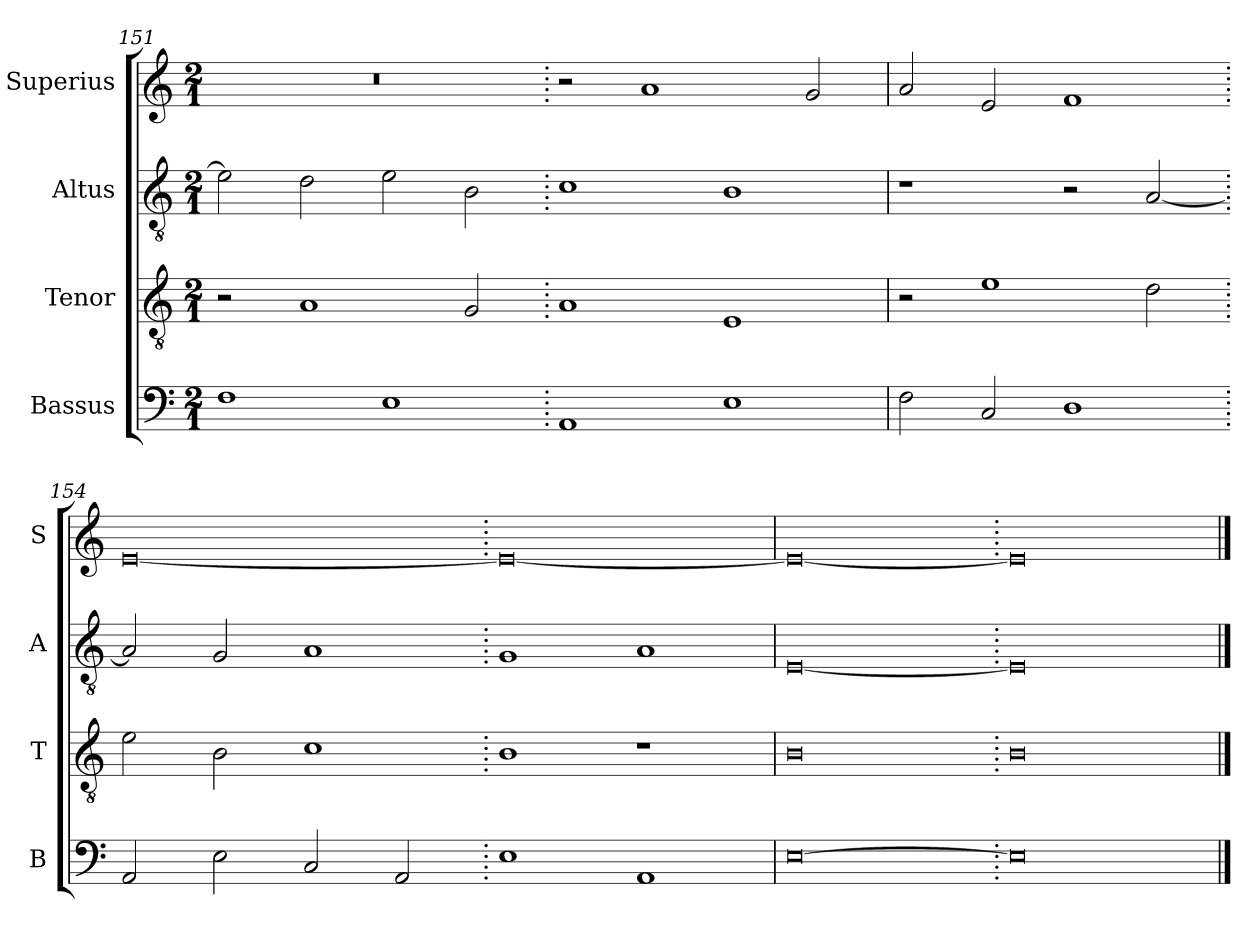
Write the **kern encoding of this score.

**kern	**kern	**kern	**kern
*part4	*part3	*part2	*part1
*staff4	*staff3	*staff2	*staff1
*I"Bassus	*I"Tenor	*I"Altus	*I"Superius
*I'B	*I'T	*I'A	*I'S
*clefF4	*clefGv2	*clefGv2	*clefG2
*k[]	*k[]	*k[]	*k[]
*M2/1	*M2/1	*M2/1	*M2/1
=151	=151	=151	=151
1F	2r	2e\]	0r
.	1A	2d\	.
1E	.	2e\	.
.	2G/	2B\	.
=152.	=152.	=152.	=152.
1AA	1A	1c	2r
.	.	.	1a
1E	1E	1B	.
.	.	.	2g/
=153	=153	=153	=153
2F\	2r	1r	2a/
2C/	1e	.	2e/
1D	.	2r	1f
.	2d\	[2A/	.
=154.	=154.	=154.	=154.
2AA/	2e\	2A/]	[0e
2E\	2B\	2G/	.
2C/	1c	1A	.
2AA/	.	.	.
=155.	=155.	=155.	=155.
1E	1B	1G	0e_
1AA	1r	1A	.
=156	=156	=156	=156
[0E	0B	[0E	0e_
=157.	=157.	=157.	=157.
0E]	0B	0E]	0e]
==	==	==	==
*-	*-	*-	*-
